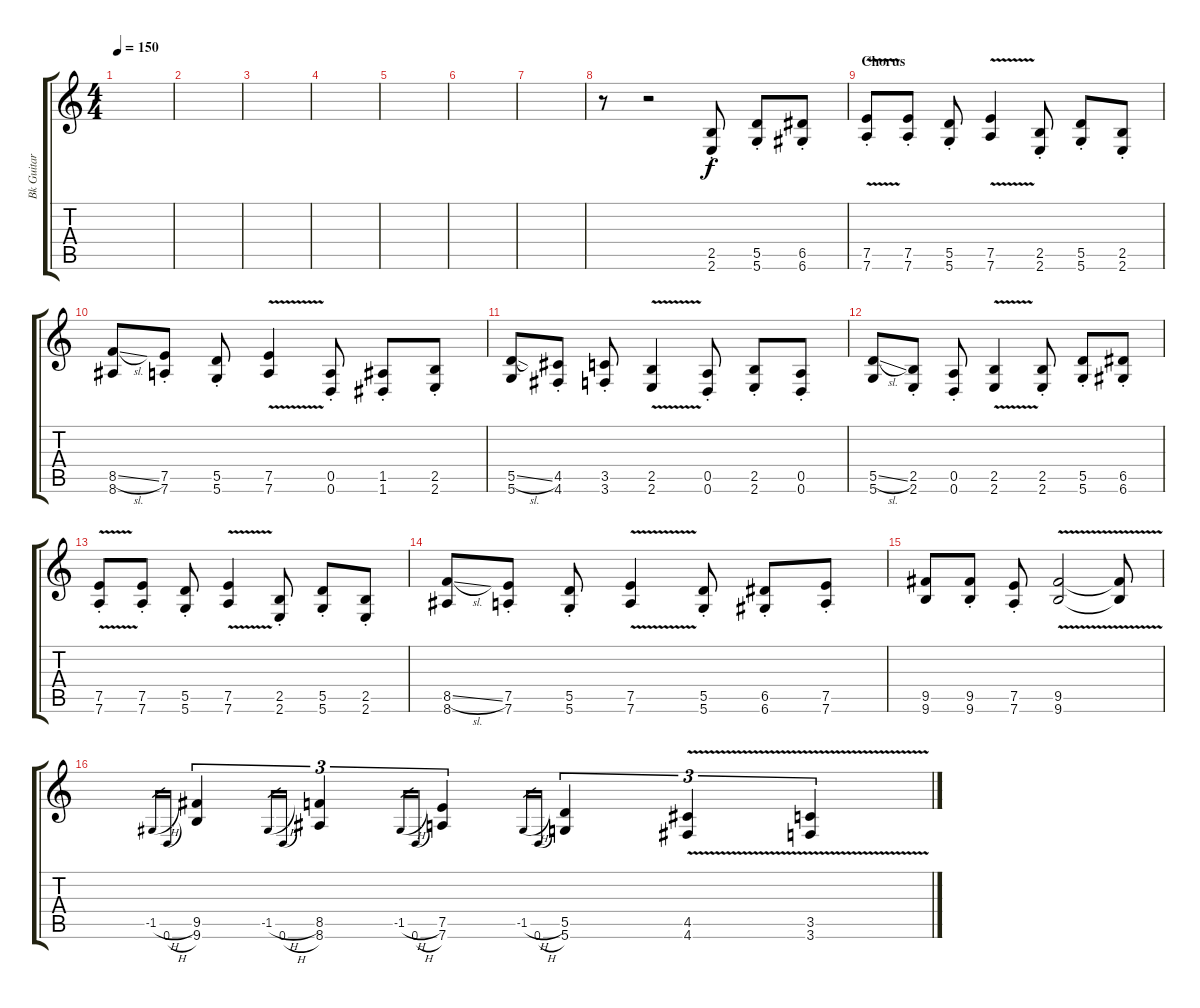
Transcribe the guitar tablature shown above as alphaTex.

\track ("Bk Guitar " "Bk Guitar ") {instrument overdrivenguitar}
\staff {score tabs}
\tuning (E4 B3 G3 D3 A2 D2) {hide}
\ts (4 4)
\tempo 150
\clef g2
\ks c
|
|
|
|
|
|
|
r.8 r.2 (2.5{st} 2.6).8{volume 14} (5.5{st} 5.6).8 (6.5{st} 6.6).8 |
\section ("" "Chorus")
(7.5{v st} 7.6{v}).8{volume 14} (7.5{st} 7.6).8 (5.5{st} 5.6).8 (7.5{v} 7.6{v}).4 (2.5{st} 2.6).8 (5.5{st} 5.6).8 (2.5{st} 2.6).8 |
(8.5{sl} 8.6).8{volume 14} (7.5{st} 7.6).8 (5.5{st} 5.6).8 (7.5{v} 7.6{v}).4 (0.5{st} 0.6).8 (1.5{st} 1.6).8 (2.5{st} 2.6).8 |
(5.5{sl} 5.6).8{volume 14} (4.5{st} 4.6).8 (3.5{st} 3.6).8 (2.5{v} 2.6{v}).4 (0.5{st} 0.6).8 (2.5{st} 2.6).8 (0.5{st} 0.6).8 |
(5.5{sl} 5.6).8{volume 14} (2.5{st} 2.6).8 (0.5{st} 0.6).8 (2.5{v} 2.6{v}).4 (2.5{st} 2.6).8 (5.5{st} 5.6).8 (6.5{st} 6.6).8 |
(7.5{v st} 7.6{v}).8{volume 14} (7.5{st} 7.6).8 (5.5{st} 5.6).8 (7.5{v} 7.6{v}).4 (2.5{st} 2.6).8 (5.5{st} 5.6).8 (2.5{st} 2.6).8 |
(8.5{sl} 8.6).8{volume 14} (7.5{st} 7.6).8 (5.5{st} 5.6).8 (7.5{v} 7.6{v}).4 (5.5{st} 5.6).8 (6.5{st} 6.6).8 (7.5{st} 7.6).8 |
(9.5 9.6).8{volume 14} (9.5{st} 9.6).8 (7.5{st} 7.6).8 (9.5{v} 9.6{v}).2 (9.5{t} 9.6{t}).8 |
-1.5{h}.16{gr} 0.6{h}.16{gr} (9.5 9.6).4{tu (3 2) volume 14} -1.5{h}.16{gr} 0.6{h}.16{gr} (8.5 8.6).4{tu (3 2)} -1.5{h}.16{gr} 0.6{h}.16{gr} (7.5 7.6).4{tu (3 2)} -1.5{h}.16{gr} 0.6{h}.16{gr} (5.5 5.6).4{tu (3 2)} (4.5{v} 4.6{v}).4{tu (3 2)} (3.5{v} 3.6{v}).4{tu (3 2)}
